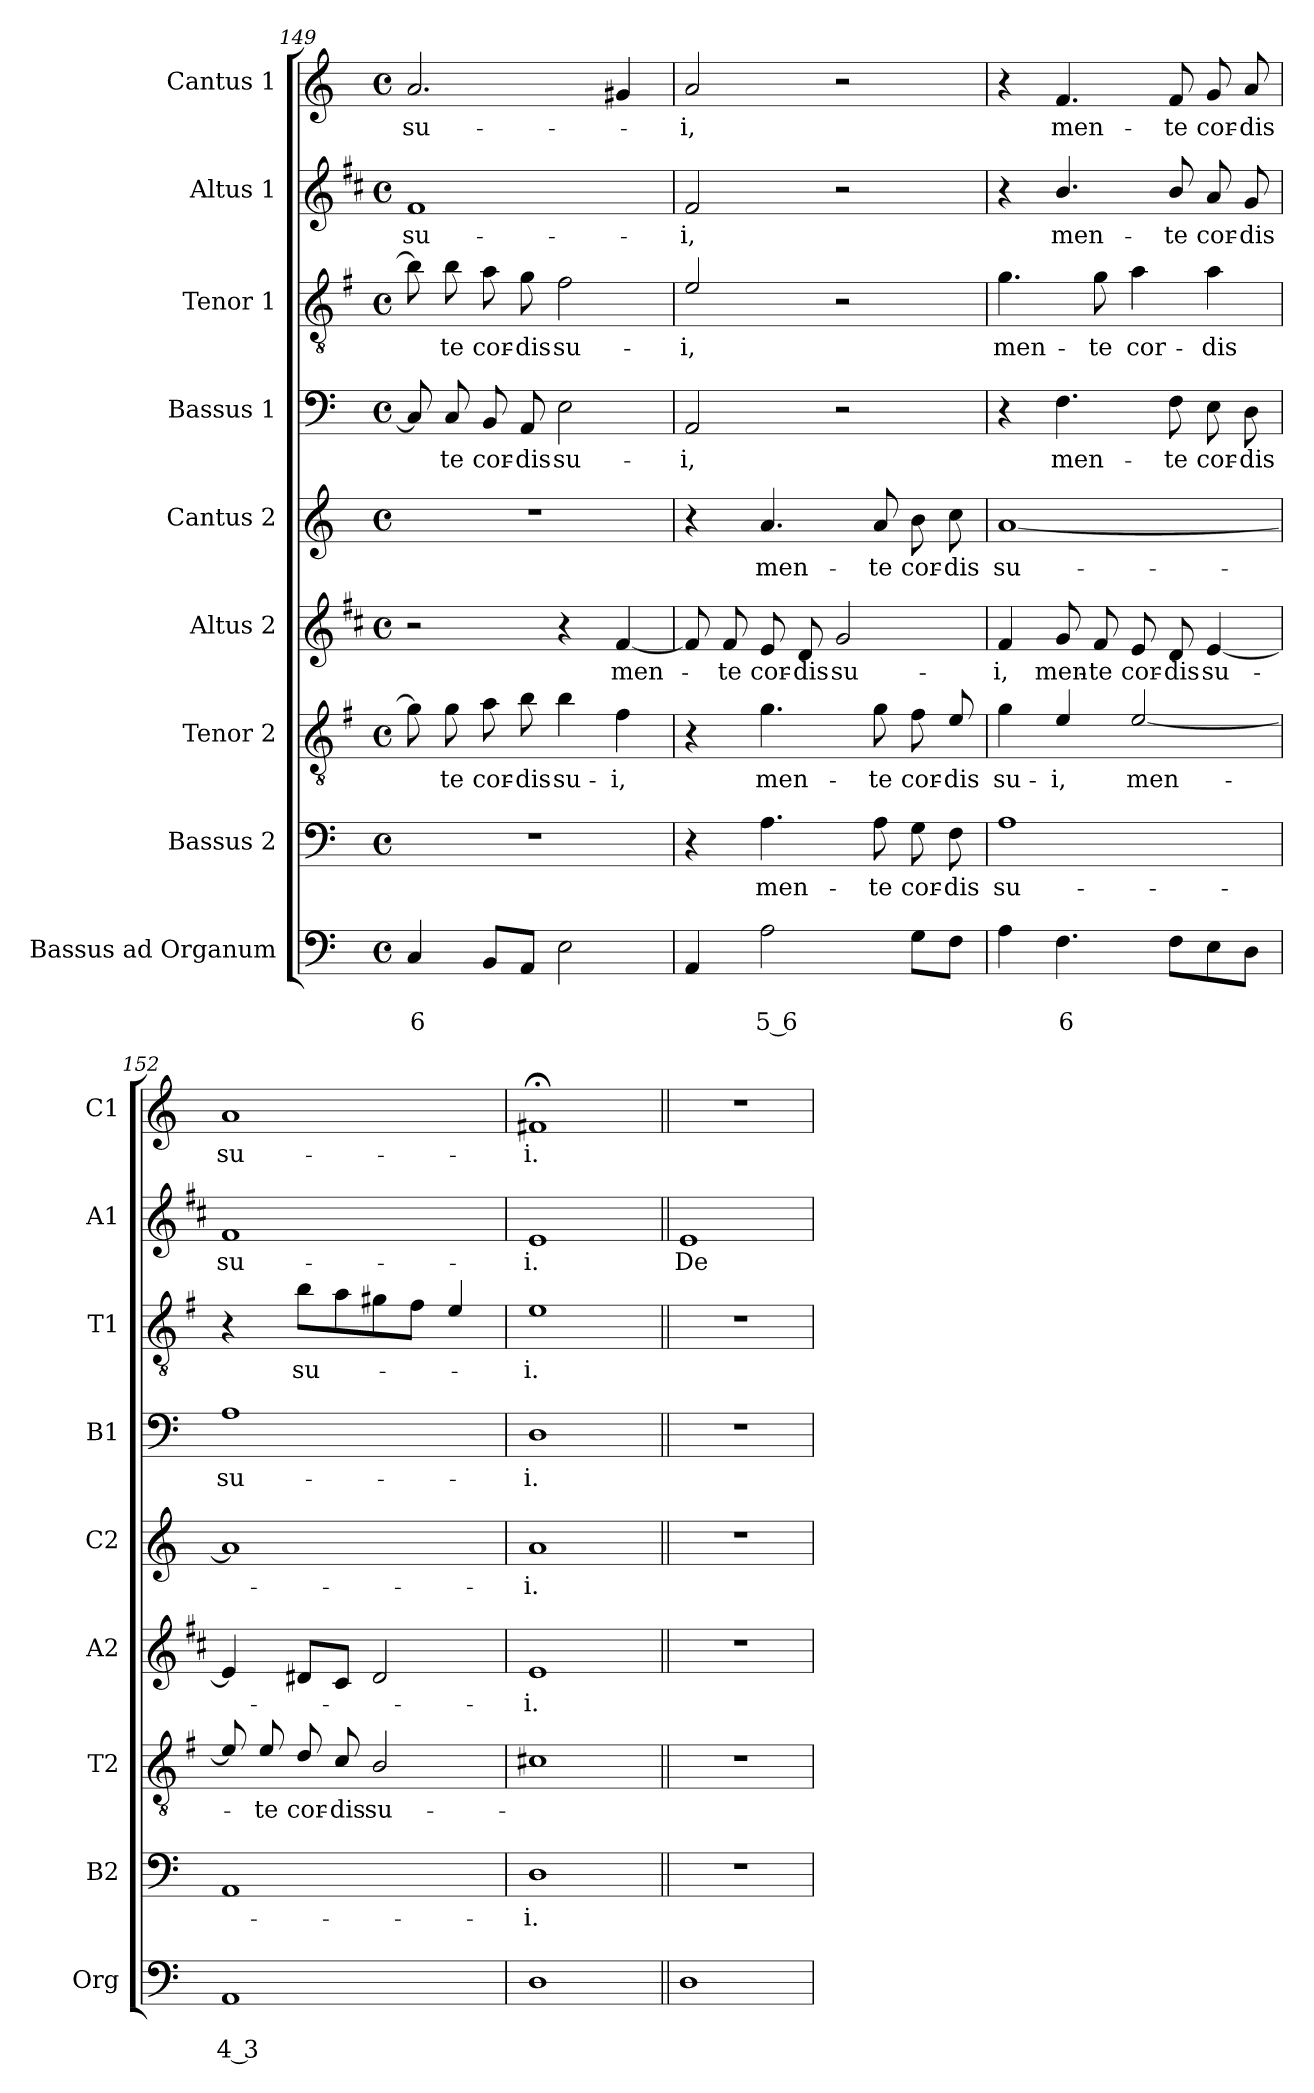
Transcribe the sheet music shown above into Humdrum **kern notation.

**kern	**text	**text	**kern	**text	**kern	**text	**kern	**text	**kern	**text	**kern	**text	**kern	**text	**kern	**text	**kern	**text
*part9	*part9	*part9	*part8	*part8	*part7	*part7	*part6	*part6	*part5	*part5	*part4	*part4	*part3	*part3	*part2	*part2	*part1	*part1
*staff9	*staff9	*staff9	*staff8	*staff8	*staff7	*staff7	*staff6	*staff6	*staff5	*staff5	*staff4	*staff4	*staff3	*staff3	*staff2	*staff2	*staff1	*staff1
*I"Bassus ad Organum	*	*	*I"Bassus 2	*	*I"Tenor 2	*	*I"Altus 2	*	*I"Cantus 2	*	*I"Bassus 1	*	*I"Tenor 1	*	*I"Altus 1	*	*I"Cantus 1	*
*I'Org	*	*	*I'B2	*	*I'T2	*	*I'A2	*	*I'C2	*	*I'B1	*	*I'T1	*	*I'A1	*	*I'C1	*
!!LO:PB:g=z
*clefF4	*	*	*clefF4	*	*clefGv2	*	*clefG2	*	*clefG2	*	*clefF4	*	*clefGv2	*	*clefG2	*	*clefG2	*
*	*	*	*	*	*ITrd4c7	*	*ITrd1c2	*	*	*	*	*	*ITrd4c7	*	*ITrd1c2	*	*	*
*k[]	*	*	*k[]	*	*k[]	*	*k[]	*	*k[]	*	*k[]	*	*k[]	*	*k[]	*	*k[]	*
*C:	*	*	*C:	*	*C:	*	*C:	*	*C:	*	*C:	*	*C:	*	*C:	*	*C:	*
*M4/4	*	*	*M4/4	*	*M4/4	*	*M4/4	*	*M4/4	*	*M4/4	*	*M4/4	*	*M4/4	*	*M4/4	*
*met(c)	*	*	*met(c)	*	*met(c)	*	*met(c)	*	*met(c)	*	*met(c)	*	*met(c)	*	*met(c)	*	*met(c)	*
=149	=149	=149	=149	=149	=149	=149	=149	=149	=149	=149	=149	=149	=149	=149	=149	=149	=149	=149
!	!	!LO:LY:b	!	!	!	!	!	!	!	!	!	!	!	!	!	!LO:LY:b	!	!LO:LY:b
4C/	.	6	1r	.	8c\]	.	2r	.	1r	.	8C/]	.	8e\]	.	1e	su-	2.a/	su-
!	!	!	!	!	!	!LO:LY:b	!	!	!	!	!	!LO:LY:b	!	!LO:LY:b	!	!	!	!
.	.	.	.	.	8c\	-te	.	.	.	.	8C/	-te	8e\	-te	.	.	.	.
!	!	!	!	!	!	!LO:LY:b	!	!	!	!	!	!LO:LY:b	!	!LO:LY:b	!	!	!	!
8BB/L	.	.	.	.	8d\	cor-	.	.	.	.	8BB/	cor-	8d\	cor-	.	.	.	.
!	!	!	!	!	!	!LO:LY:b	!	!	!	!	!	!LO:LY:b	!	!LO:LY:b	!	!	!	!
8AA/J	.	.	.	.	8e\	-dis	.	.	.	.	8AA/	-dis	8c\	-dis	.	.	.	.
!	!	!	!	!	!	!LO:LY:b	!	!	!	!	!	!LO:LY:b	!	!LO:LY:b	!	!	!	!
2E\	.	.	.	.	4e\	su-	4r	.	.	.	2E\	su-	2B\	su-	.	.	.	.
!	!	!	!	!	!	!LO:LY:b	!	!LO:LY:b	!	!	!	!	!	!	!	!	!	!
.	.	.	.	.	4B\	-i,	[4e/	men-	.	.	.	.	.	.	.	.	4g#X/	.
=150	=150	=150	=150	=150	=150	=150	=150	=150	=150	=150	=150	=150	=150	=150	=150	=150	=150	=150
!	!	!	!	!	!	!	!	!	!	!	!	!LO:LY:b	!	!LO:LY:b	!	!LO:LY:b	!	!LO:LY:b
4AA/	.	.	4r	.	4r	.	8e/]	.	4r	.	2AA/	-i,	2A/	-i,	2e/	-i,	2a/	-i,
!	!	!	!	!	!	!	!	!LO:LY:b	!	!	!	!	!	!	!	!	!	!
.	.	.	.	.	.	.	8e/	-te	.	.	.	.	.	.	.	.	.	.
!	!	!LO:LY:b	!	!LO:LY:b	!	!LO:LY:b	!	!LO:LY:b	!	!LO:LY:b	!	!	!	!	!	!	!	!
2A\	.	5 6	4.A\	men-	4.c\	men-	8d/	cor-	4.a/	men-	.	.	.	.	.	.	.	.
!	!	!	!	!	!	!	!	!LO:LY:b	!	!	!	!	!	!	!	!	!	!
.	.	.	.	.	.	.	8c/	-dis	.	.	.	.	.	.	.	.	.	.
!	!	!	!	!	!	!	!	!LO:LY:b	!	!	!	!	!	!	!	!	!	!
.	.	.	.	.	.	.	2f/	su-	.	.	2r	.	2r	.	2r	.	2r	.
!	!	!	!	!LO:LY:b	!	!LO:LY:b	!	!	!	!LO:LY:b	!	!	!	!	!	!	!	!
.	.	.	8A\	-te	8c\	-te	.	.	8a/	-te	.	.	.	.	.	.	.	.
!	!	!	!	!LO:LY:b	!	!LO:LY:b	!	!	!	!LO:LY:b	!	!	!	!	!	!	!	!
8G\L	.	.	8G\	cor-	8B\	cor-	.	.	8b\	cor-	.	.	.	.	.	.	.	.
!	!	!	!	!LO:LY:b	!	!LO:LY:b	!	!	!	!LO:LY:b	!	!	!	!	!	!	!	!
8F\J	.	.	8F\	-dis	8A/	-dis	.	.	8cc\	-dis	.	.	.	.	.	.	.	.
=151	=151	=151	=151	=151	=151	=151	=151	=151	=151	=151	=151	=151	=151	=151	=151	=151	=151	=151
!	!	!	!	!LO:LY:b	!	!LO:LY:b	!	!LO:LY:b	!	!LO:LY:b	!	!	!	!LO:LY:b	!	!	!	!
4A\	.	.	1A	su-	4c\	su-	4e/	-i,	[1a	su-	4r	.	4.c\	men-	4r	.	4r	.
!	!	!LO:LY:b	!	!	!	!LO:LY:b	!	!LO:LY:b	!	!	!	!LO:LY:b	!	!	!	!LO:LY:b	!	!LO:LY:b
4.F\	.	6	.	.	4A/	-i,	8f/	men-	.	.	4.F\	men-	.	.	4.a/	men-	4.f/	men-
!	!	!	!	!	!	!	!	!LO:LY:b	!	!	!	!	!	!LO:LY:b	!	!	!	!
.	.	.	.	.	.	.	8e/	-te	.	.	.	.	8c\	-te	.	.	.	.
!	!	!	!	!	!	!LO:LY:b	!	!LO:LY:b	!	!	!	!	!	!LO:LY:b	!	!	!	!
.	.	.	.	.	[2A/	men-	8d/	cor-	.	.	.	.	4d\	cor-	.	.	.	.
!	!	!	!	!	!	!	!	!LO:LY:b	!	!	!	!LO:LY:b	!	!	!	!LO:LY:b	!	!LO:LY:b
8F\L	.	.	.	.	.	.	8c/	-dis	.	.	8F\	-te	.	.	8a/	-te	8f/	-te
!	!	!	!	!	!	!	!	!LO:LY:b	!	!	!	!LO:LY:b	!	!LO:LY:b	!	!LO:LY:b	!	!LO:LY:b
8E\	.	.	.	.	.	.	[4d/	su-	.	.	8E\	cor-	4d\	-dis	8g/	cor-	8g/	cor-
!	!	!	!	!	!	!	!	!	!	!	!	!LO:LY:b	!	!	!	!LO:LY:b	!	!LO:LY:b
8D\J	.	.	.	.	.	.	.	.	.	.	8D\	-dis	.	.	8f/	-dis	8a/	-dis
=152	=152	=152	=152	=152	=152	=152	=152	=152	=152	=152	=152	=152	=152	=152	=152	=152	=152	=152
!	!	!LO:LY:b	!	!	!	!	!	!	!	!	!	!LO:LY:b	!	!	!	!LO:LY:b	!	!LO:LY:b
1AA	.	4 3	1AA	.	8A/]	.	4d/]	.	1a]	.	1A	su-	4r	.	1e	su-	1a	su-
!	!	!	!	!	!	!LO:LY:b	!	!	!	!	!	!	!	!	!	!	!	!
.	.	.	.	.	8A/	-te	.	.	.	.	.	.	.	.	.	.	.	.
!	!	!	!	!	!	!LO:LY:b	!	!	!	!	!	!	!	!LO:LY:b	!	!	!	!
.	.	.	.	.	8G/	cor-	8c#X/L	.	.	.	.	.	8e\L	su-	.	.	.	.
!	!	!	!	!	!	!LO:LY:b	!	!	!	!	!	!	!	!	!	!	!	!
.	.	.	.	.	8F/	-dis	8B/J	.	.	.	.	.	8d\	.	.	.	.	.
!	!	!	!	!	!	!LO:LY:b	!	!	!	!	!	!	!	!	!	!	!	!
.	.	.	.	.	2E/	su-	2c#/	.	.	.	.	.	8c#X\	.	.	.	.	.
.	.	.	.	.	.	.	.	.	.	.	.	.	8B\J	.	.	.	.	.
.	.	.	.	.	.	.	.	.	.	.	.	.	4A/	.	.	.	.	.
=153	=153	=153	=153	=153	=153	=153	=153	=153	=153	=153	=153	=153	=153	=153	=153	=153	=153	=153
!	!	!	!	!LO:LY:b	!	!	!	!LO:LY:b	!	!LO:LY:b	!	!LO:LY:b	!	!LO:LY:b	!	!LO:LY:b	!	!LO:LY:b
1D	.	.	1D	-i.	1F#X	.	1d	-i.	1a	-i.	1D	-i.	1A	-i.	1d	-i.	1f#X;<	-i.
!!LO:LB:g=z
=154||	=154||	=154||	=154||	=154||	=154||	=154||	=154||	=154||	=154||	=154||	=154||	=154||	=154||	=154||	=154||	=154||	=154||	=154||
!	!	!	!	!	!	!	!	!	!	!	!	!	!	!	!	!LO:LY:b	!	!
1D	.	.	1r	.	1r	.	1r	.	1r	.	1r	.	1r	.	1d	De-	1r	.
=	=	=	=	=	=	=	=	=	=	=	=	=	=	=	=	=	=	=
*-	*-	*-	*-	*-	*-	*-	*-	*-	*-	*-	*-	*-	*-	*-	*-	*-	*-	*-
